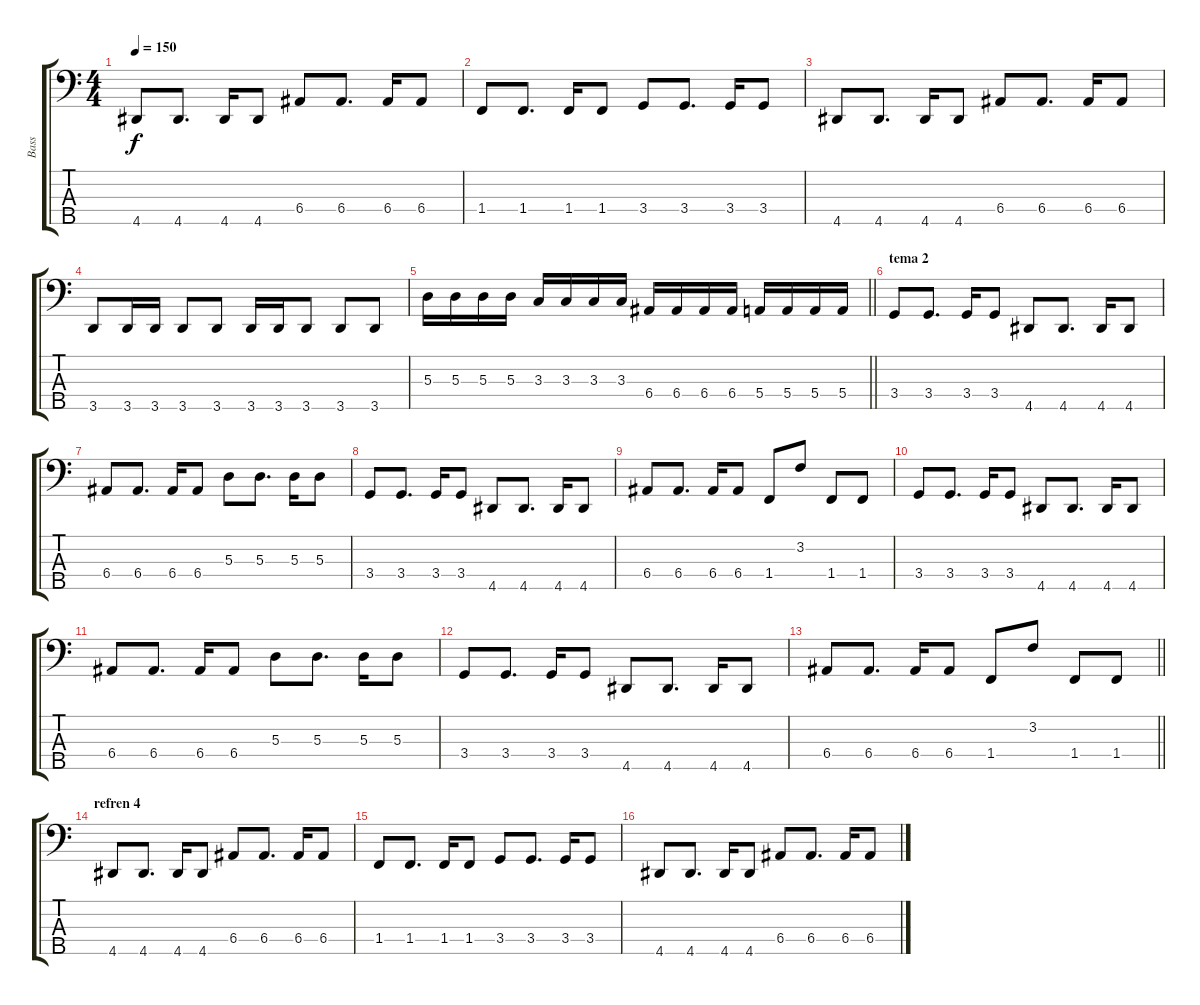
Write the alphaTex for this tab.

\track ("Bass" "Bass") {instrument electricbassfinger}
\staff {score tabs}
\tuning (G2 D2 A1 E1 B0) {hide}
\ts (4 4)
\tempo 150
\clef f4
\ks c
4.5.8{dy f} 4.5.8{d} 4.5.16 4.5.8 6.4.8 6.4.8{d} 6.4.16 6.4.8 |
1.4.8 1.4.8{d} 1.4.16 1.4.8 3.4.8 3.4.8{d} 3.4.16 3.4.8 |
4.5.8 4.5.8{d} 4.5.16 4.5.8 6.4.8 6.4.8{d} 6.4.16 6.4.8 |
3.5.8 3.5.16 3.5.16 3.5.8 3.5.8 3.5.16 3.5.16 3.5.8 3.5.8 3.5.8 |
\barLineRight lightlight
5.3.16 5.3.16 5.3.16 5.3.16 3.3.16 3.3.16 3.3.16 3.3.16 6.4.16 6.4.16 6.4.16 6.4.16 5.4.16 5.4.16 5.4.16 5.4.16 |
\section ("" "tema 2")
3.4.8 3.4.8{d} 3.4.16 3.4.8 4.5.8 4.5.8{d} 4.5.16 4.5.8 |
6.4.8 6.4.8{d} 6.4.16 6.4.8 5.3.8 5.3.8{d} 5.3.16 5.3.8 |
3.4.8 3.4.8{d} 3.4.16 3.4.8 4.5.8 4.5.8{d} 4.5.16 4.5.8 |
6.4.8 6.4.8{d} 6.4.16 6.4.8 1.4.8 3.2.8 1.4.8 1.4.8 |
3.4.8 3.4.8{d} 3.4.16 3.4.8 4.5.8 4.5.8{d} 4.5.16 4.5.8 |
6.4.8 6.4.8{d} 6.4.16 6.4.8 5.3.8 5.3.8{d} 5.3.16 5.3.8 |
3.4.8 3.4.8{d} 3.4.16 3.4.8 4.5.8 4.5.8{d} 4.5.16 4.5.8 |
\barLineRight lightlight
6.4.8 6.4.8{d} 6.4.16 6.4.8 1.4.8 3.2.8 1.4.8 1.4.8 |
\section ("" "refren 4")
4.5.8 4.5.8{d} 4.5.16 4.5.8 6.4.8 6.4.8{d} 6.4.16 6.4.8 |
1.4.8 1.4.8{d} 1.4.16 1.4.8 3.4.8 3.4.8{d} 3.4.16 3.4.8 |
4.5.8 4.5.8{d} 4.5.16 4.5.8 6.4.8 6.4.8{d} 6.4.16 6.4.8
